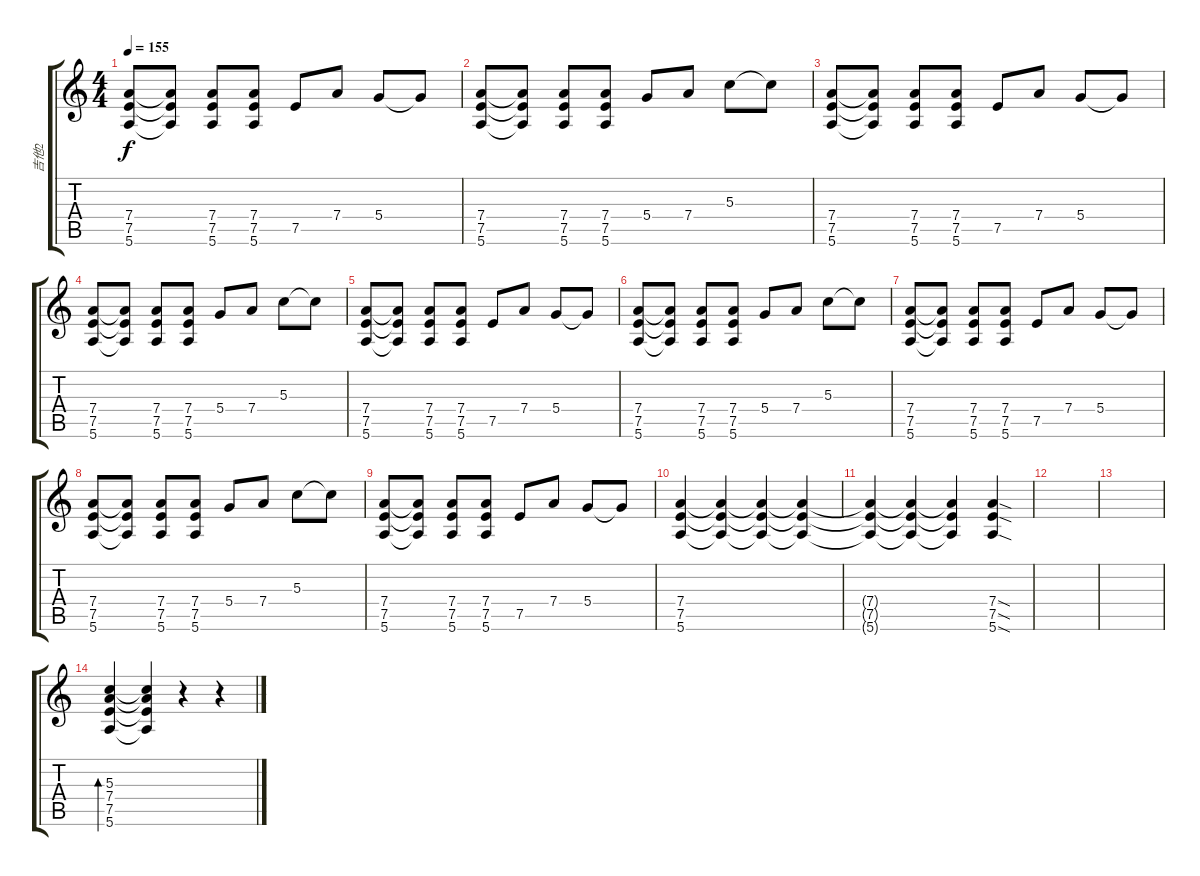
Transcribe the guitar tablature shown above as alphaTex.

\track ("吉他2" "吉他2") {instrument distortionguitar}
\staff {score tabs}
\tuning (E4 B3 G3 D3 A2 E2) {hide}
\ts (4 4)
\tempo 155
\clef g2
\ks c
(7.4 7.5 5.6).8{dy f} (7.4{t} 7.5{t} 5.6{t}).8 (7.4 7.5 5.6).8 (7.4 7.5 5.6).8 7.5.8 7.4.8 5.4.8 5.4{t}.8 |
(7.4 7.5 5.6).8{instrument overdrivenguitar} (7.4{t} 7.5{t} 5.6{t}).8 (7.4 7.5 5.6).8 (7.4 7.5 5.6).8 5.4.8 7.4.8 5.3.8 5.3{t}.8 |
(7.4 7.5 5.6).8 (7.4{t} 7.5{t} 5.6{t}).8 (7.4 7.5 5.6).8 (7.4 7.5 5.6).8 7.5.8 7.4.8 5.4.8 5.4{t}.8 |
(7.4 7.5 5.6).8{instrument overdrivenguitar} (7.4{t} 7.5{t} 5.6{t}).8 (7.4 7.5 5.6).8 (7.4 7.5 5.6).8 5.4.8 7.4.8 5.3.8 5.3{t}.8 |
(7.4 7.5 5.6).8 (7.4{t} 7.5{t} 5.6{t}).8 (7.4 7.5 5.6).8 (7.4 7.5 5.6).8 7.5.8 7.4.8 5.4.8 5.4{t}.8 |
(7.4 7.5 5.6).8{instrument overdrivenguitar} (7.4{t} 7.5{t} 5.6{t}).8 (7.4 7.5 5.6).8 (7.4 7.5 5.6).8 5.4.8 7.4.8 5.3.8 5.3{t}.8 |
(7.4 7.5 5.6).8 (7.4{t} 7.5{t} 5.6{t}).8 (7.4 7.5 5.6).8 (7.4 7.5 5.6).8 7.5.8 7.4.8 5.4.8 5.4{t}.8 |
(7.4 7.5 5.6).8{instrument overdrivenguitar} (7.4{t} 7.5{t} 5.6{t}).8 (7.4 7.5 5.6).8 (7.4 7.5 5.6).8 5.4.8 7.4.8 5.3.8 5.3{t}.8 |
(7.4 7.5 5.6).8 (7.4{t} 7.5{t} 5.6{t}).8 (7.4 7.5 5.6).8 (7.4 7.5 5.6).8 7.5.8 7.4.8 5.4.8 5.4{t}.8 |
(7.4 7.5 5.6).4 (7.4{t} 7.5{t} 5.6{t}).4 (7.4{t} 7.5{t} 5.6{t}).4 (7.4{t} 7.5{t} 5.6{t}).4 |
(7.4{t} 7.5{t} 5.6{t}).4 (7.4{t} 7.5{t} 5.6{t}).4 (7.4{t} 7.5{t} 5.6{t}).4 (7.4{sod} 7.5{sod} 5.6{sod}).4 |
|
|
(5.3 7.4 7.5 5.6).4{bd 480 instrument acousticguitarsteel} (5.3{t} 7.4{t} 7.5{t} 5.6{t}).4 r.4 r.4
